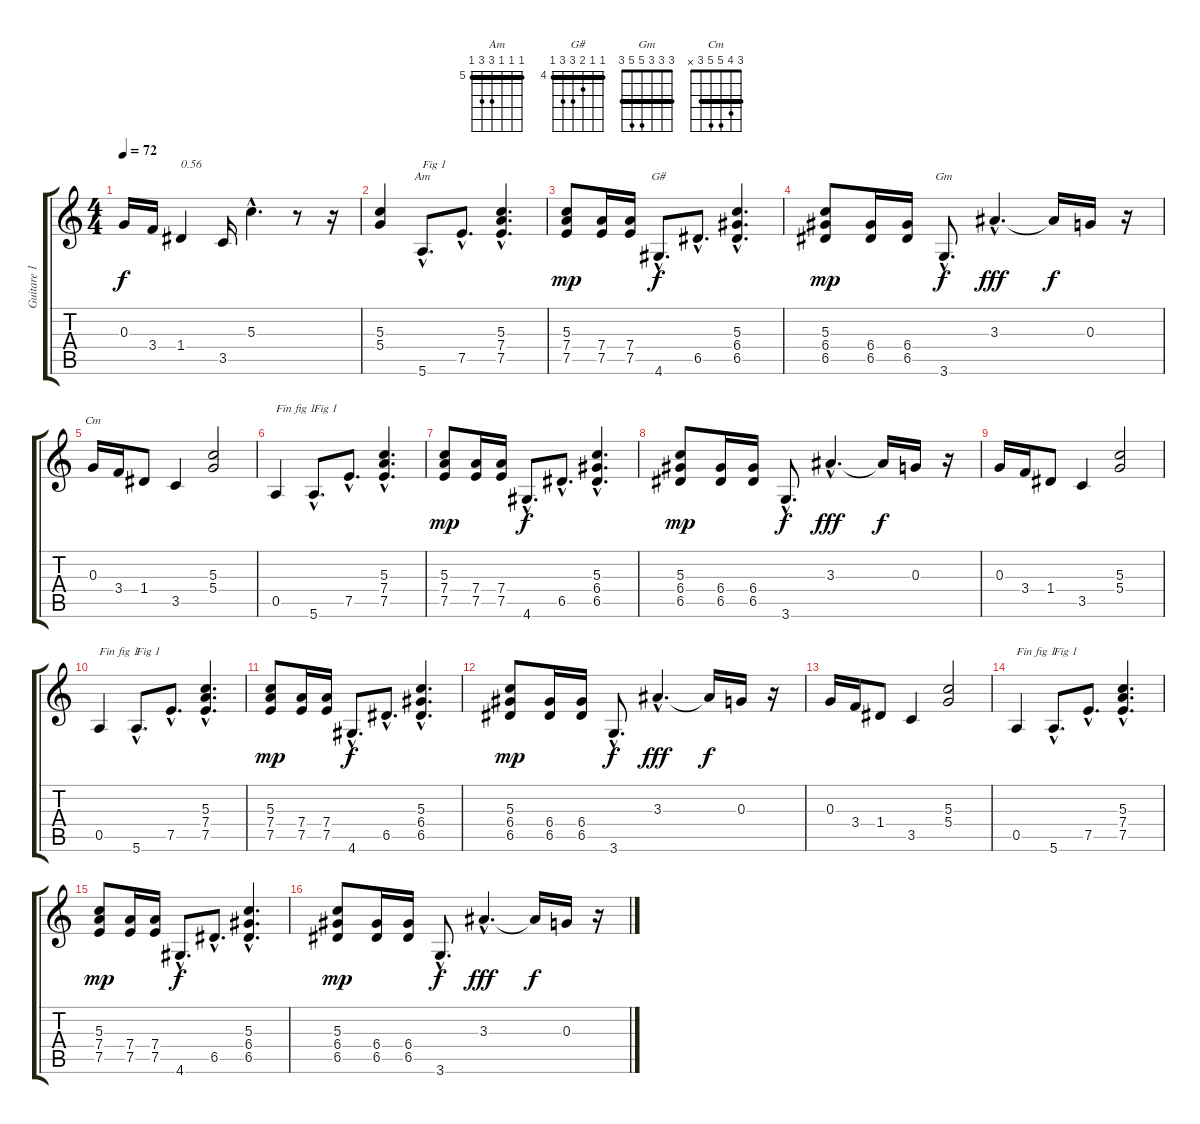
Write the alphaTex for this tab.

\track ("Guitare 1 delay solo 0.833" "Guitare 1 ") {instrument electricguitarclean}
\staff {score tabs}
\tuning (E4 B3 G3 D3 A2 E2) {hide}
\chord ("Am" 5 5 5 7 7 5) {firstfret 5 barre 5}
\chord ("G#" 4 4 5 6 6 4) {firstfret 4 barre 4}
\chord ("Gm" 3 3 3 5 5 3) {barre 3}
\chord ("Cm" 3 4 5 5 3 x) {barre 3}
\ts (4 4)
\tempo 72
\clef g2
\ks c
0.3.16{dy f} 3.4.16 1.4.4{txt "0.56"} 3.5.16 5.3{hac}.4{d} r.8 r.16 |
(5.3 5.4).4 5.6{hac}.8{d ch "Am" txt "Fig 1"} 7.5{hac}.8{d} (5.3{hac} 7.4{hac} 7.5{hac}).4{d} |
(5.3 7.4 7.5).8{dy mp} (7.4 7.5).16 (7.4 7.5).16 4.6{hac}.8{d ch "G#" dy f} 6.5{hac}.8{d} (5.3{hac} 6.4{hac} 6.5{hac}).4{d} |
(5.3 6.4 6.5).8{dy mp} (6.4 6.5).16 (6.4 6.5).16 3.6{hac}.8{d ch "Gm" dy f} 3.3{hac}.4{d dy fff} 3.3{t}.16{dy f} 0.3.16 r.16 |
0.3.16{ch "Cm"} 3.4.16 1.4.8 3.5.4 (5.3 5.4).2 |
0.5.4{txt "Fin fig 1"} 5.6{hac}.8{d txt "Fig 1"} 7.5{hac}.8{d} (5.3{hac} 7.4{hac} 7.5{hac}).4{d} |
(5.3 7.4 7.5).8{dy mp} (7.4 7.5).16 (7.4 7.5).16 4.6{hac}.8{d dy f} 6.5{hac}.8{d} (5.3{hac} 6.4{hac} 6.5{hac}).4{d} |
(5.3 6.4 6.5).8{dy mp} (6.4 6.5).16 (6.4 6.5).16 3.6{hac}.8{d dy f} 3.3{hac}.4{d dy fff} 3.3{t}.16{dy f} 0.3.16 r.16 |
0.3.16 3.4.16 1.4.8 3.5.4 (5.3 5.4).2 |
0.5.4{txt "Fin fig 1"} 5.6{hac}.8{d txt "Fig 1"} 7.5{hac}.8{d} (5.3{hac} 7.4{hac} 7.5{hac}).4{d} |
(5.3 7.4 7.5).8{dy mp} (7.4 7.5).16 (7.4 7.5).16 4.6{hac}.8{d dy f} 6.5{hac}.8{d} (5.3{hac} 6.4{hac} 6.5{hac}).4{d} |
(5.3 6.4 6.5).8{dy mp} (6.4 6.5).16 (6.4 6.5).16 3.6{hac}.8{d dy f} 3.3{hac}.4{d dy fff} 3.3{t}.16{dy f} 0.3.16 r.16 |
0.3.16 3.4.16 1.4.8 3.5.4 (5.3 5.4).2 |
0.5.4{txt "Fin fig 1"} 5.6{hac}.8{d txt "Fig 1"} 7.5{hac}.8{d} (5.3{hac} 7.4{hac} 7.5{hac}).4{d} |
(5.3 7.4 7.5).8{dy mp} (7.4 7.5).16 (7.4 7.5).16 4.6{hac}.8{d dy f} 6.5{hac}.8{d} (5.3{hac} 6.4{hac} 6.5{hac}).4{d} |
(5.3 6.4 6.5).8{dy mp} (6.4 6.5).16 (6.4 6.5).16 3.6{hac}.8{d dy f} 3.3{hac}.4{d dy fff} 3.3{t}.16{dy f} 0.3.16 r.16
